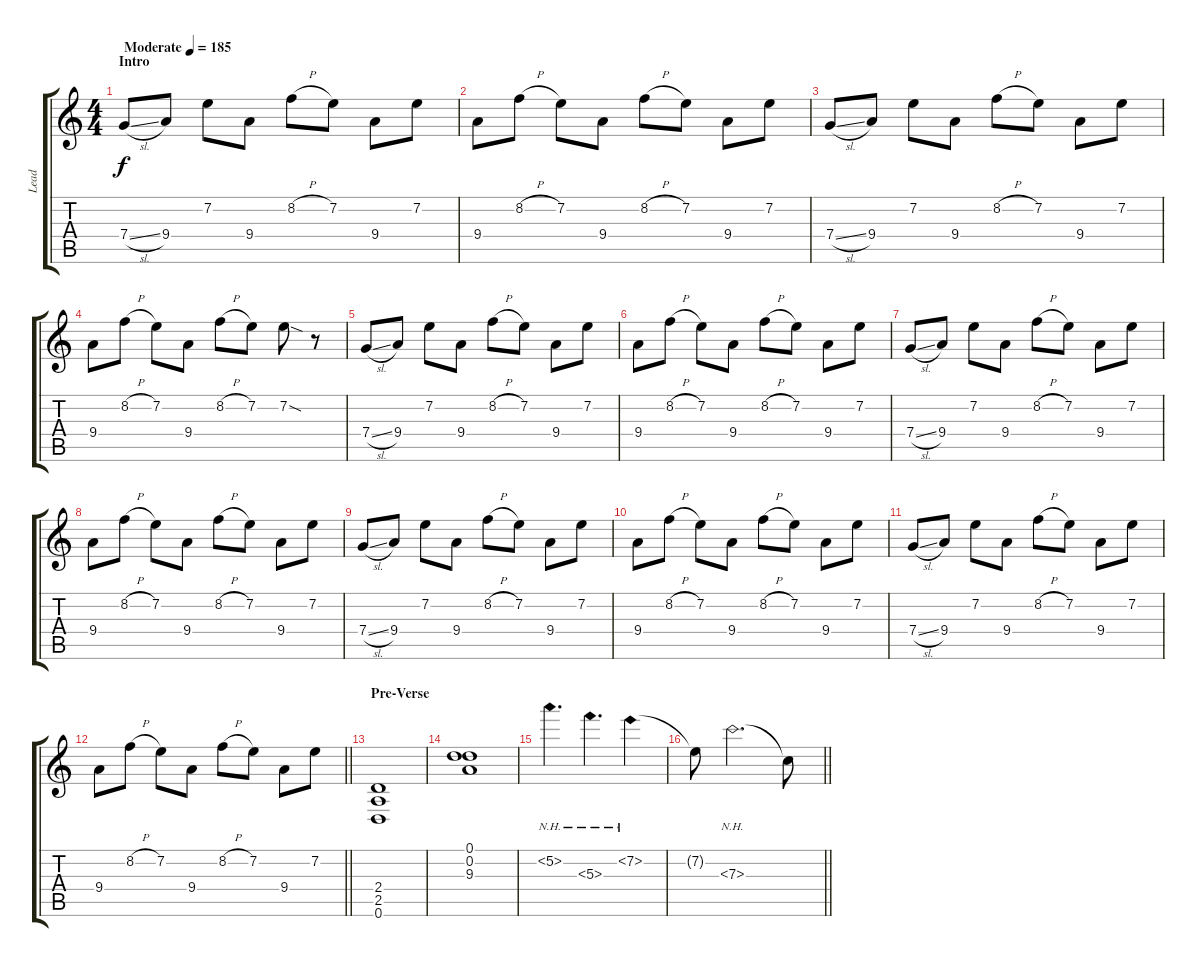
\track ("Lead" "Lead") {instrument distortionguitar}
\staff {score tabs}
\tuning (D4 A3 F3 C3 G2 D2) {hide}
\ts (4 4)
\section ("" "Intro")
\tempo (185 "Moderate")
\clef g2
\ks c
7.4{sl}.8{dy f instrument distortionguitar} 9.4.8 7.2.8 9.4.8 8.2{h}.8 7.2.8 9.4.8 7.2.8 |
9.4.8 8.2{h}.8 7.2.8 9.4.8 8.2{h}.8 7.2.8 9.4.8 7.2.8 |
7.4{sl}.8 9.4.8 7.2.8 9.4.8 8.2{h}.8 7.2.8 9.4.8 7.2.8 |
9.4.8 8.2{h}.8 7.2.8 9.4.8 8.2{h}.8 7.2.8 7.2{sod}.8 r.8 |
7.4{sl}.8 9.4.8 7.2.8 9.4.8 8.2{h}.8 7.2.8 9.4.8 7.2.8 |
9.4.8 8.2{h}.8 7.2.8 9.4.8 8.2{h}.8 7.2.8 9.4.8 7.2.8 |
7.4{sl}.8 9.4.8 7.2.8 9.4.8 8.2{h}.8 7.2.8 9.4.8 7.2.8 |
9.4.8 8.2{h}.8 7.2.8 9.4.8 8.2{h}.8 7.2.8 9.4.8 7.2.8 |
7.4{sl}.8 9.4.8 7.2.8 9.4.8 8.2{h}.8 7.2.8 9.4.8 7.2.8 |
9.4.8 8.2{h}.8 7.2.8 9.4.8 8.2{h}.8 7.2.8 9.4.8 7.2.8 |
7.4{sl}.8 9.4.8 7.2.8 9.4.8 8.2{h}.8 7.2.8 9.4.8 7.2.8 |
\barLineRight lightlight
9.4.8 8.2{h}.8 7.2.8 9.4.8 8.2{h}.8 7.2.8 9.4.8 7.2.8 |
\section ("" "Pre-Verse")
(2.4 2.5 0.6).1 |
(0.1 0.2 9.3).1 |
5.2{nh}.4{d} 5.3{nh}.4{d} 7.2{nh}.4 |
\barLineRight lightlight
7.2{t}.8 7.3{nh}.2{d} 7.3{t}.8
